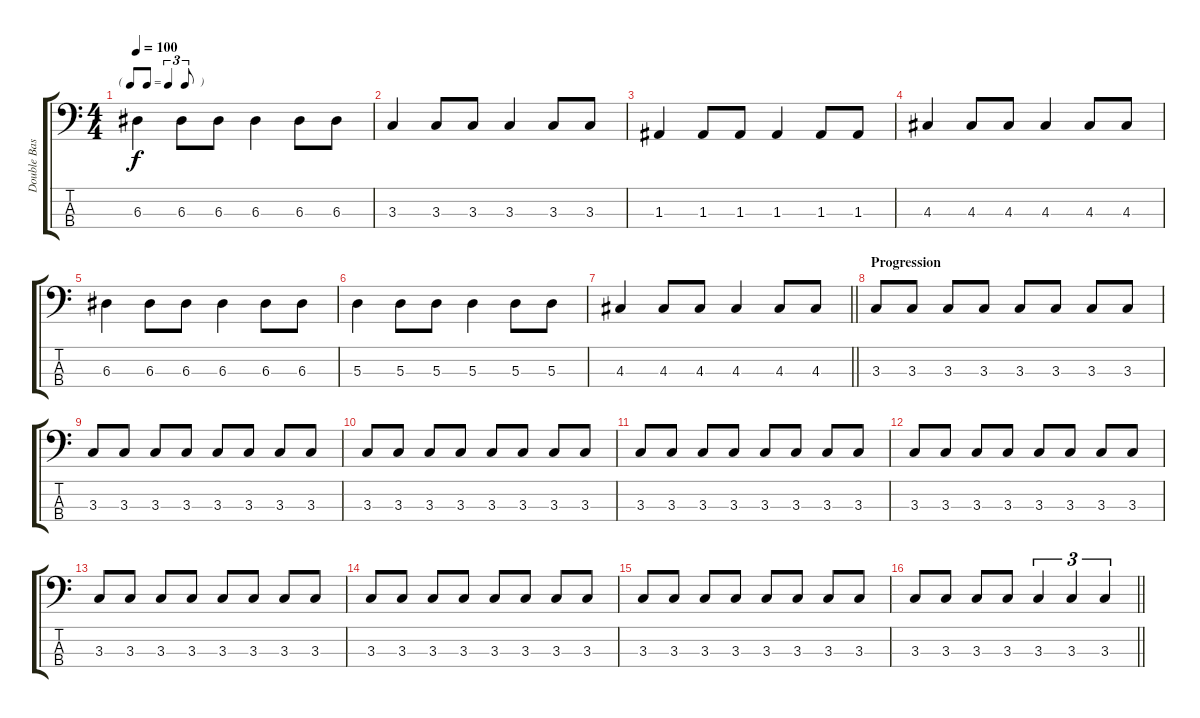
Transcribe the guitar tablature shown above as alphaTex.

\track ("Double Bass" "Double Bas") {instrument acousticbass}
\staff {score tabs}
\tuning (G2 D2 A1 D1) {hide}
\ts (4 4)
\tf triplet8th
\tempo 100
\clef f4
\ks c
6.3.4{dy f} 6.3.8 6.3.8 6.3.4 6.3.8 6.3.8 |
3.3.4 3.3.8 3.3.8 3.3.4 3.3.8 3.3.8 |
1.3.4 1.3.8 1.3.8 1.3.4 1.3.8 1.3.8 |
4.3.4 4.3.8 4.3.8 4.3.4 4.3.8 4.3.8 |
6.3.4 6.3.8 6.3.8 6.3.4 6.3.8 6.3.8 |
5.3.4 5.3.8 5.3.8 5.3.4 5.3.8 5.3.8 |
\barLineRight lightlight
4.3.4 4.3.8 4.3.8 4.3.4 4.3.8 4.3.8 |
\section ("" "Progression")
3.3.8 3.3.8 3.3.8 3.3.8 3.3.8 3.3.8 3.3.8 3.3.8 |
3.3.8 3.3.8 3.3.8 3.3.8 3.3.8 3.3.8 3.3.8 3.3.8 |
3.3.8 3.3.8 3.3.8 3.3.8 3.3.8 3.3.8 3.3.8 3.3.8 |
3.3.8 3.3.8 3.3.8 3.3.8 3.3.8 3.3.8 3.3.8 3.3.8 |
3.3.8 3.3.8 3.3.8 3.3.8 3.3.8 3.3.8 3.3.8 3.3.8 |
3.3.8 3.3.8 3.3.8 3.3.8 3.3.8 3.3.8 3.3.8 3.3.8 |
3.3.8 3.3.8 3.3.8 3.3.8 3.3.8 3.3.8 3.3.8 3.3.8 |
3.3.8 3.3.8 3.3.8 3.3.8 3.3.8 3.3.8 3.3.8 3.3.8 |
\barLineRight lightlight
3.3.8 3.3.8 3.3.8 3.3.8 3.3.4{tu (3 2)} 3.3.4{tu (3 2)} 3.3.4{tu (3 2)}
